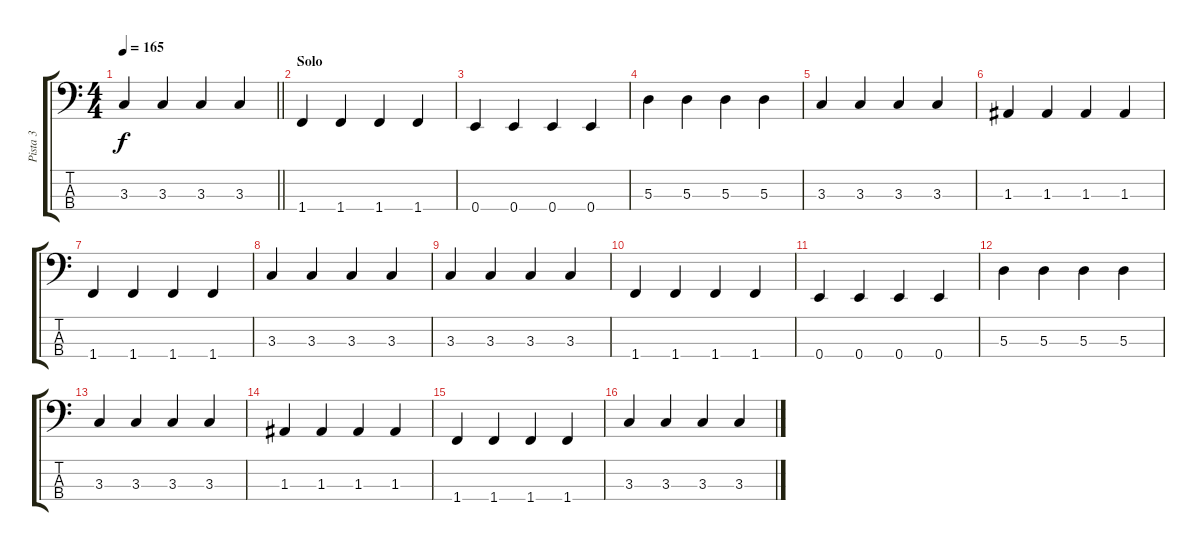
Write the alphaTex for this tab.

\track ("Pista 3" "Pista 3") {instrument electricbassfinger}
\staff {score tabs}
\tuning (G2 D2 A1 E1) {hide}
\ts (4 4)
\tempo 165
\clef f4
\barLineRight lightlight
\ks c
3.3.4{dy f} 3.3.4 3.3.4 3.3.4 |
\section ("" "Solo")
1.4.4 1.4.4 1.4.4 1.4.4 |
0.4.4 0.4.4 0.4.4 0.4.4 |
5.3.4 5.3.4 5.3.4 5.3.4 |
3.3.4 3.3.4 3.3.4 3.3.4 |
1.3.4 1.3.4 1.3.4 1.3.4 |
1.4.4 1.4.4 1.4.4 1.4.4 |
3.3.4 3.3.4 3.3.4 3.3.4 |
3.3.4 3.3.4 3.3.4 3.3.4 |
1.4.4 1.4.4 1.4.4 1.4.4 |
0.4.4 0.4.4 0.4.4 0.4.4 |
5.3.4 5.3.4 5.3.4 5.3.4 |
3.3.4 3.3.4 3.3.4 3.3.4 |
1.3.4 1.3.4 1.3.4 1.3.4 |
1.4.4 1.4.4 1.4.4 1.4.4 |
3.3.4 3.3.4 3.3.4 3.3.4
